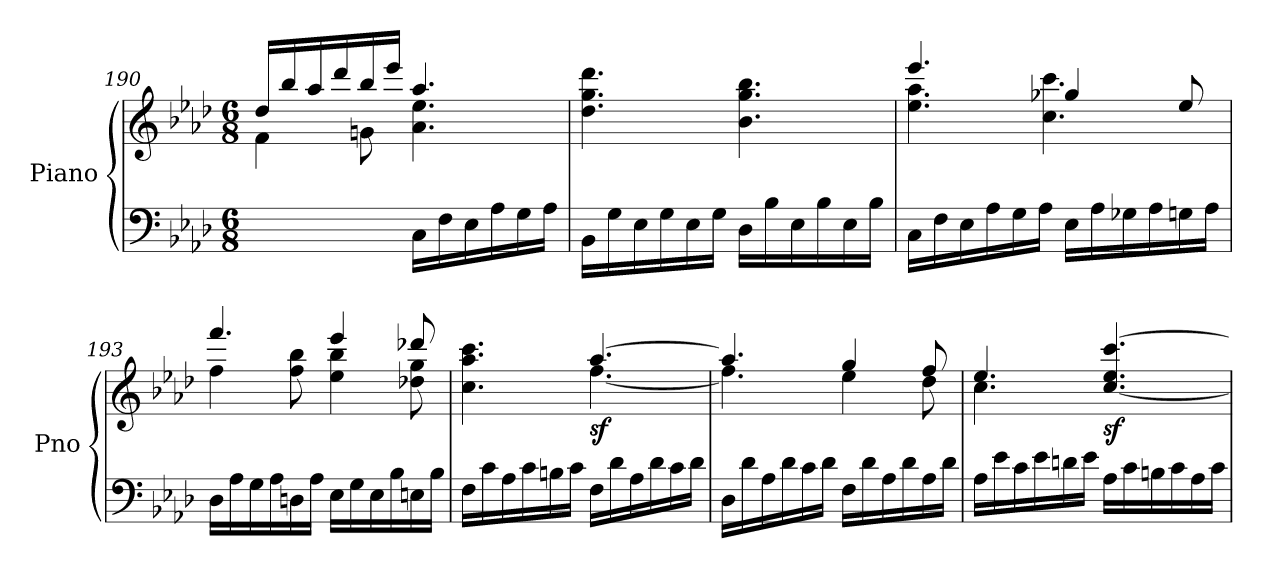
**kern	**kern	**dynam
*part1	*part1	*part1
*staff2	*staff1	*staff1/2
*I"Piano	*	*
*I'Pno	*	*
*clefF4	*clefG2	*
*k[b-e-a-d-]	*k[b-e-a-d-]	*
*A-:	*A-:	*
*M6/8	*M6/8	*
=190	=190	=190
*	*^	*
*	*	*^	*
4.ryy	16dd-/LL	4.ryy	4f\	.
.	16bb-/	.	.	.
.	16aa-/	.	.	.
.	16ddd-/	.	.	.
.	16bb-/	.	8gn\	.
.	16eee-/JJ	.	.	.
16C\LL	4.aa-/	4.a-\ 4.ee-\	4.ryy	.
16F\	.	.	.	.
16E-\	.	.	.	.
16A-\	.	.	.	.
16G\	.	.	.	.
16A-\JJ	.	.	.	.
*	*v	*v	*v	*
!!LO:PB:g=z
=191	=191	=191
16BB-\LL	4.dd-\ 4.gg\ 4.ddd-\	.
16G\	.	.
16E-\	.	.
16G\	.	.
16E-\	.	.
16G\JJ	.	.
16D-\LL	4.b-\ 4.gg\ 4.bb-\	.
16B-\	.	.
16E-\	.	.
16B-\	.	.
16E-\	.	.
16B-\JJ	.	.
=192	=192	=192
*	*^	*
16C\LL	4.eee-/	4.ee-\ 4.aa-\	.
16F\	.	.	.
16E-\	.	.	.
16A-\	.	.	.
16G\	.	.	.
16A-\JJ	.	.	.
16E-\LL	4gg-X/	4.cc\ 4.ccc\	.
16A-\	.	.	.
16G-X\	.	.	.
16A-\	.	.	.
16Gn\	8ee-/	.	.
16A-\JJ	.	.	.
=193	=193	=193	=193
16D-\LL	4.fff/	4ff\	.
16A-\	.	.	.
16G\	.	.	.
16A-\	.	.	.
16Dn\	.	8ff\ 8bb-\	.
16A-\JJ	.	.	.
16E-\LL	4eee-/	4ee-\ 4bb-\	.
16G\	.	.	.
16E-\	.	.	.
16B-\	.	.	.
16En\	8ddd-X/	8dd-X\ 8gg\	.
16B-\JJ	.	.	.
=194	=194	=194	=194
16F\LL	4.cc\ 4.aa-\ 4.ccc\	4.ryy	.
16c\	.	.	.
16A-\	.	.	.
16c\	.	.	.
16Bn\	.	.	.
16c\JJ	.	.	.
!	!	!	!LO:DY:b
16F\LL	[4.aa-/	[4.ff\	sf
16d-\	.	.	.
16A-\	.	.	.
16d-\	.	.	.
16c\	.	.	.
16d-\JJ	.	.	.
!!LO:LB:g=z	!!
=195	=195	=195	=195
16D-\LL	4.aa-/]	4.ff\]	.
16d-\	.	.	.
16A-\	.	.	.
16d-\	.	.	.
16c\	.	.	.
16d-\JJ	.	.	.
16F\LL	4gg/	4ee-\	.
16d-\	.	.	.
16A-\	.	.	.
16d-\	.	.	.
16A-\	8ff/	8dd-\	.
16d-\JJ	.	.	.
=196	=196	=196	=196
16A-\LL	4.ee-/	4.cc\	.
16e-\	.	.	.
16c\	.	.	.
16e-\	.	.	.
16dn\	.	.	.
16e-\JJ	.	.	.
!	!	!	!LO:DY:b
16A-\LL	[4.cc/ 4.ee-/ [4.ccc/	4.ryy	sf
16c\	.	.	.
16Bn\	.	.	.
16c\	.	.	.
16A-\	.	.	.
16c\JJ	.	.	.
*	*v	*v	*
=	=	=
*-	*-	*-
